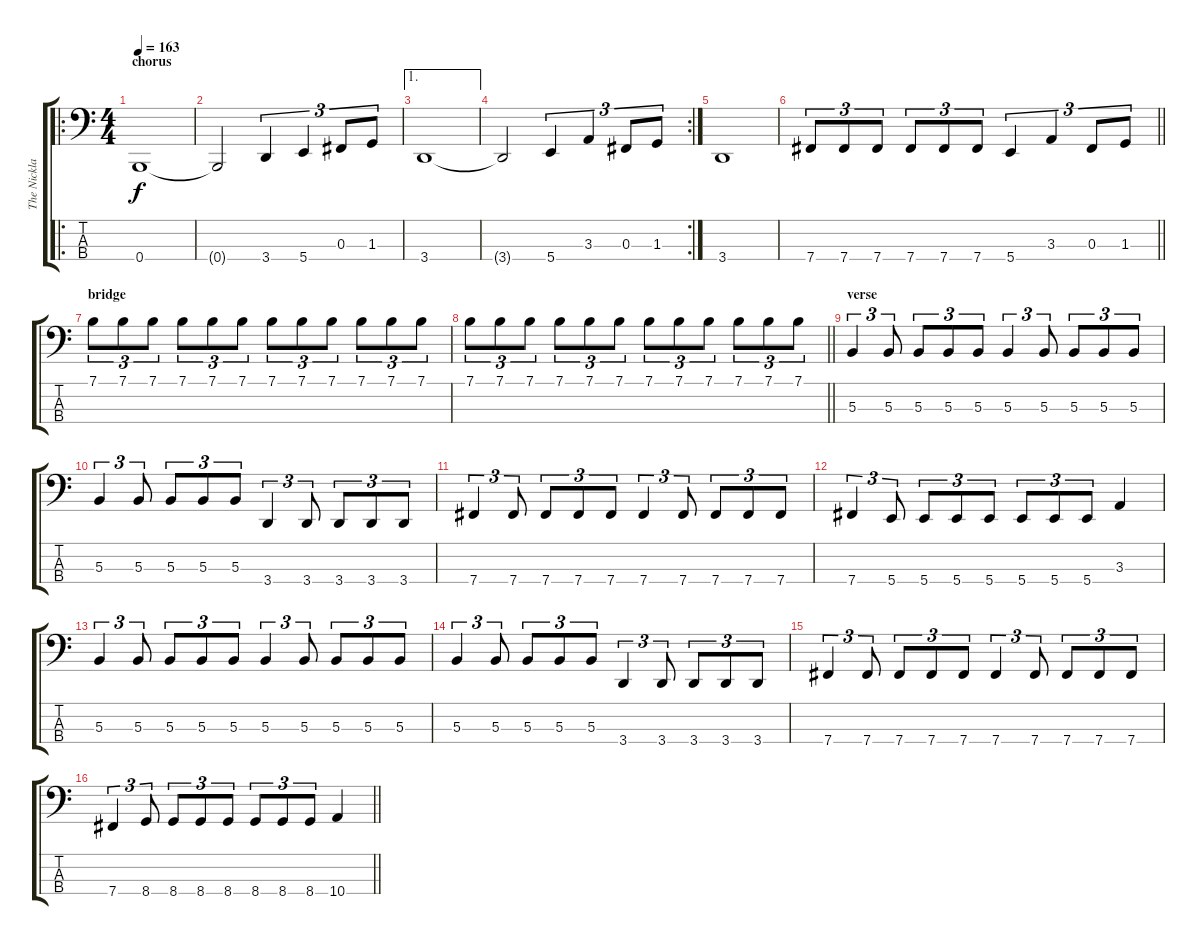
\track ("The Nicklasson" "The Nickla") {instrument electricbasspick}
\staff {score tabs}
\tuning (E2 B1 Gb1 B0) {hide}
\ro
\ts (4 4)
\section ("" "chorus")
\tempo 163
\clef f4
\ks c
0.4.1{dy f} |
0.4{t}.2 3.4.4{tu (3 2)} 5.4.4{tu (3 2)} 0.3.8{tu (3 2)} 1.3.8{tu (3 2)} |
\ae 1
3.4.1 |
\rc 2
3.4{t}.2 5.4.4{tu (3 2)} 3.3.4{tu (3 2)} 0.3.8{tu (3 2)} 1.3.8{tu (3 2)} |
3.4.1 |
\barLineRight lightlight
7.4.8{tu (3 2)} 7.4.8{tu (3 2)} 7.4.8{tu (3 2)} 7.4.8{tu (3 2)} 7.4.8{tu (3 2)} 7.4.8{tu (3 2)} 5.4.4{tu (3 2)} 3.3.4{tu (3 2)} 0.3.8{tu (3 2)} 1.3.8{tu (3 2)} |
\section ("" "bridge")
7.1.8{tu (3 2) volume 4 instrument synthbass1} 7.1.8{tu (3 2)} 7.1.8{tu (3 2)} 7.1.8{tu (3 2) volume 11} 7.1.8{tu (3 2)} 7.1.8{tu (3 2)} 7.1.8{tu (3 2)} 7.1.8{tu (3 2)} 7.1.8{tu (3 2)} 7.1.8{tu (3 2)} 7.1.8{tu (3 2)} 7.1.8{tu (3 2)} |
\barLineRight lightlight
7.1.8{tu (3 2)} 7.1.8{tu (3 2)} 7.1.8{tu (3 2)} 7.1.8{tu (3 2)} 7.1.8{tu (3 2)} 7.1.8{tu (3 2)} 7.1.8{tu (3 2)} 7.1.8{tu (3 2)} 7.1.8{tu (3 2)} 7.1.8{tu (3 2)} 7.1.8{tu (3 2)} 7.1.8{tu (3 2)} |
\section ("" "verse")
5.3.4{tu (3 2) volume 16 instrument electricbasspick} 5.3.8{tu (3 2)} 5.3.8{tu (3 2)} 5.3.8{tu (3 2)} 5.3.8{tu (3 2)} 5.3.4{tu (3 2)} 5.3.8{tu (3 2)} 5.3.8{tu (3 2)} 5.3.8{tu (3 2)} 5.3.8{tu (3 2)} |
5.3.4{tu (3 2)} 5.3.8{tu (3 2)} 5.3.8{tu (3 2)} 5.3.8{tu (3 2)} 5.3.8{tu (3 2)} 3.4.4{tu (3 2)} 3.4.8{tu (3 2)} 3.4.8{tu (3 2)} 3.4.8{tu (3 2)} 3.4.8{tu (3 2)} |
7.4.4{tu (3 2)} 7.4.8{tu (3 2)} 7.4.8{tu (3 2)} 7.4.8{tu (3 2)} 7.4.8{tu (3 2)} 7.4.4{tu (3 2)} 7.4.8{tu (3 2)} 7.4.8{tu (3 2)} 7.4.8{tu (3 2)} 7.4.8{tu (3 2)} |
7.4.4{tu (3 2)} 5.4.8{tu (3 2)} 5.4.8{tu (3 2)} 5.4.8{tu (3 2)} 5.4.8{tu (3 2)} 5.4.8{tu (3 2)} 5.4.8{tu (3 2)} 5.4.8{tu (3 2)} 3.3.4 |
5.3.4{tu (3 2)} 5.3.8{tu (3 2)} 5.3.8{tu (3 2)} 5.3.8{tu (3 2)} 5.3.8{tu (3 2)} 5.3.4{tu (3 2)} 5.3.8{tu (3 2)} 5.3.8{tu (3 2)} 5.3.8{tu (3 2)} 5.3.8{tu (3 2)} |
5.3.4{tu (3 2)} 5.3.8{tu (3 2)} 5.3.8{tu (3 2)} 5.3.8{tu (3 2)} 5.3.8{tu (3 2)} 3.4.4{tu (3 2)} 3.4.8{tu (3 2)} 3.4.8{tu (3 2)} 3.4.8{tu (3 2)} 3.4.8{tu (3 2)} |
7.4.4{tu (3 2)} 7.4.8{tu (3 2)} 7.4.8{tu (3 2)} 7.4.8{tu (3 2)} 7.4.8{tu (3 2)} 7.4.4{tu (3 2)} 7.4.8{tu (3 2)} 7.4.8{tu (3 2)} 7.4.8{tu (3 2)} 7.4.8{tu (3 2)} |
\barLineRight lightlight
7.4.4{tu (3 2)} 8.4.8{tu (3 2)} 8.4.8{tu (3 2)} 8.4.8{tu (3 2)} 8.4.8{tu (3 2)} 8.4.8{tu (3 2)} 8.4.8{tu (3 2)} 8.4.8{tu (3 2)} 10.4.4
